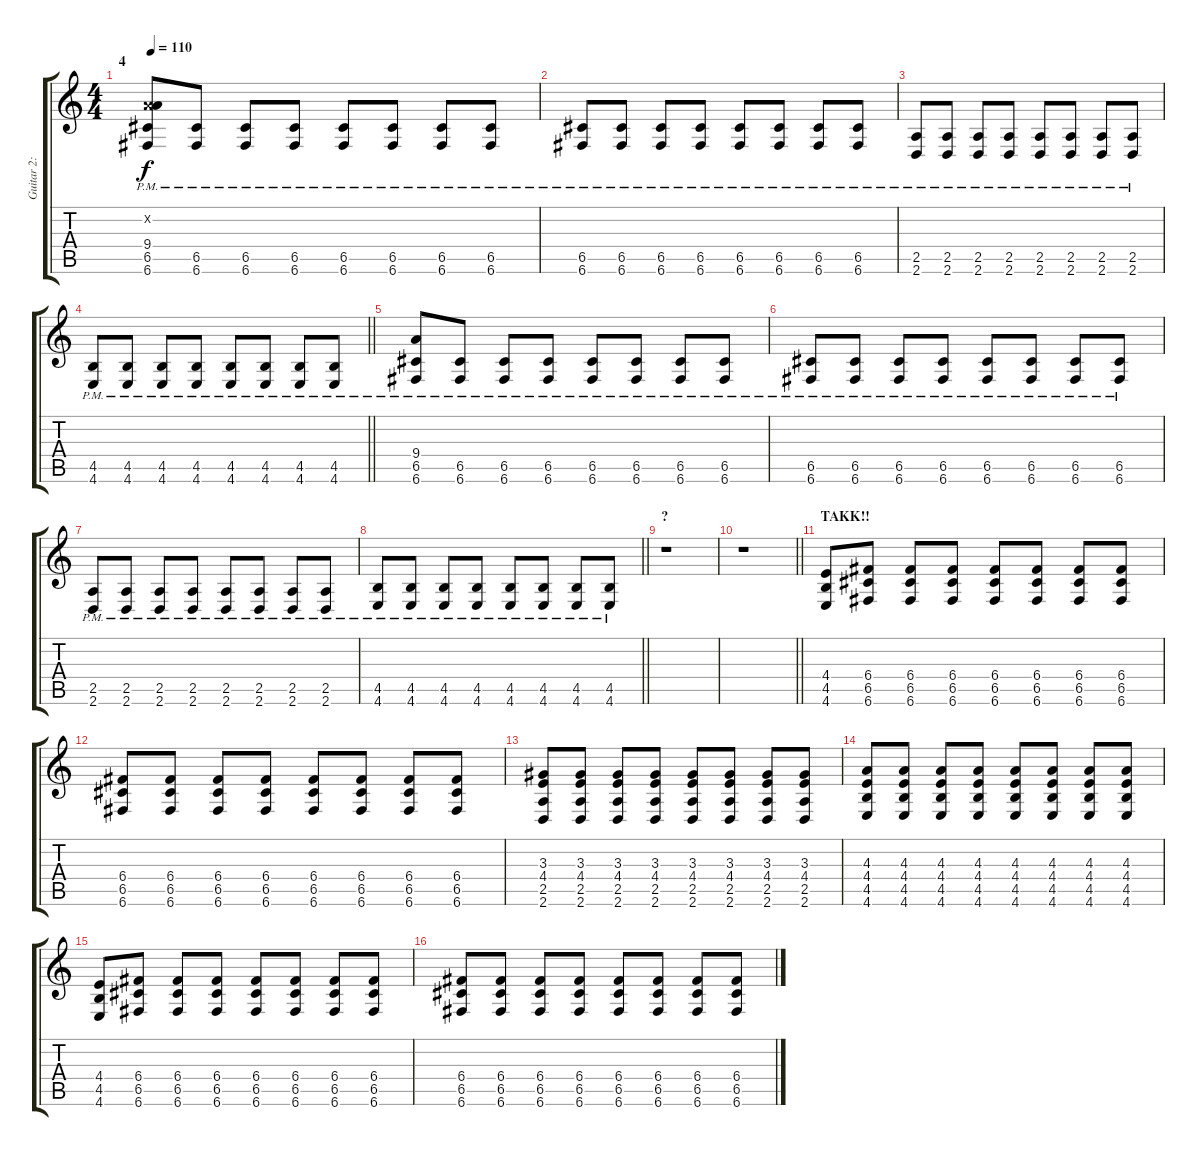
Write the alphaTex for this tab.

\track ("Guitar 2: Damon" "Guitar 2: ") {instrument distortionguitar}
\staff {score tabs}
\tuning (D4 A3 F3 C3 G2 C2) {hide}
\ts (4 4)
\section ("" "4")
\tempo 110
\clef g2
\ks c
(0.2{x} 9.4{pm} 6.5{pm} 6.6).8{dy f volume 14} (6.5{pm} 6.6).8 (6.5{pm} 6.6).8 (6.5{pm} 6.6).8 (6.5{pm} 6.6).8 (6.5{pm} 6.6).8 (6.5{pm} 6.6).8 (6.5{pm} 6.6).8 |
(6.5{pm} 6.6).8 (6.5{pm} 6.6).8 (6.5{pm} 6.6).8 (6.5{pm} 6.6).8 (6.5{pm} 6.6).8 (6.5{pm} 6.6).8 (6.5{pm} 6.6).8 (6.5{pm} 6.6).8 |
(2.5{pm} 2.6).8 (2.5{pm} 2.6).8 (2.5{pm} 2.6).8 (2.5{pm} 2.6).8 (2.5{pm} 2.6).8 (2.5{pm} 2.6).8 (2.5{pm} 2.6).8 (2.5{pm} 2.6).8 |
\barLineRight lightlight
(4.5{pm} 4.6).8 (4.5{pm} 4.6).8 (4.5{pm} 4.6).8 (4.5{pm} 4.6).8 (4.5{pm} 4.6).8 (4.5{pm} 4.6).8 (4.5{pm} 4.6).8 (4.5{pm} 4.6).8 |
(9.4{pm} 6.5{pm} 6.6).8 (6.5{pm} 6.6).8 (6.5{pm} 6.6).8 (6.5{pm} 6.6).8 (6.5{pm} 6.6).8 (6.5{pm} 6.6).8 (6.5{pm} 6.6).8 (6.5{pm} 6.6).8 |
(6.5{pm} 6.6).8 (6.5{pm} 6.6).8 (6.5{pm} 6.6).8 (6.5{pm} 6.6).8 (6.5{pm} 6.6).8 (6.5{pm} 6.6).8 (6.5{pm} 6.6).8 (6.5{pm} 6.6).8 |
(2.5{pm} 2.6).8 (2.5{pm} 2.6).8 (2.5{pm} 2.6).8 (2.5{pm} 2.6).8 (2.5{pm} 2.6).8 (2.5{pm} 2.6).8 (2.5{pm} 2.6).8 (2.5{pm} 2.6).8 |
\barLineRight lightlight
(4.5{pm} 4.6).8 (4.5{pm} 4.6).8 (4.5{pm} 4.6).8 (4.5{pm} 4.6).8 (4.5{pm} 4.6).8 (4.5{pm} 4.6).8 (4.5{pm} 4.6).8 (4.5{pm} 4.6).8 |
\section ("" "?")
r.1 |
\barLineRight lightlight
r.1 |
\section ("" "TAKK!!")
(4.4 4.5 4.6).8 (6.4 6.5 6.6).8 (6.4 6.5 6.6).8 (6.4 6.5 6.6).8 (6.4 6.5 6.6).8 (6.4 6.5 6.6).8 (6.4 6.5 6.6).8 (6.4 6.5 6.6).8 |
(6.4 6.5 6.6).8 (6.4 6.5 6.6).8 (6.4 6.5 6.6).8 (6.4 6.5 6.6).8 (6.4 6.5 6.6).8 (6.4 6.5 6.6).8 (6.4 6.5 6.6).8 (6.4 6.5 6.6).8 |
(3.3 4.4 2.5 2.6).8 (3.3 4.4 2.5 2.6).8 (3.3 4.4 2.5 2.6).8 (3.3 4.4 2.5 2.6).8 (3.3 4.4 2.5 2.6).8 (3.3 4.4 2.5 2.6).8 (3.3 4.4 2.5 2.6).8 (3.3 4.4 2.5 2.6).8 |
(4.3 4.4 4.5 4.6).8 (4.3 4.4 4.5 4.6).8 (4.3 4.4 4.5 4.6).8 (4.3 4.4 4.5 4.6).8 (4.3 4.4 4.5 4.6).8 (4.3 4.4 4.5 4.6).8 (4.3 4.4 4.5 4.6).8 (4.3 4.4 4.5 4.6).8 |
(4.4 4.5 4.6).8 (6.4 6.5 6.6).8 (6.4 6.5 6.6).8 (6.4 6.5 6.6).8 (6.4 6.5 6.6).8 (6.4 6.5 6.6).8 (6.4 6.5 6.6).8 (6.4 6.5 6.6).8 |
(6.4 6.5 6.6).8 (6.4 6.5 6.6).8 (6.4 6.5 6.6).8 (6.4 6.5 6.6).8 (6.4 6.5 6.6).8 (6.4 6.5 6.6).8 (6.4 6.5 6.6).8 (6.4 6.5 6.6).8
